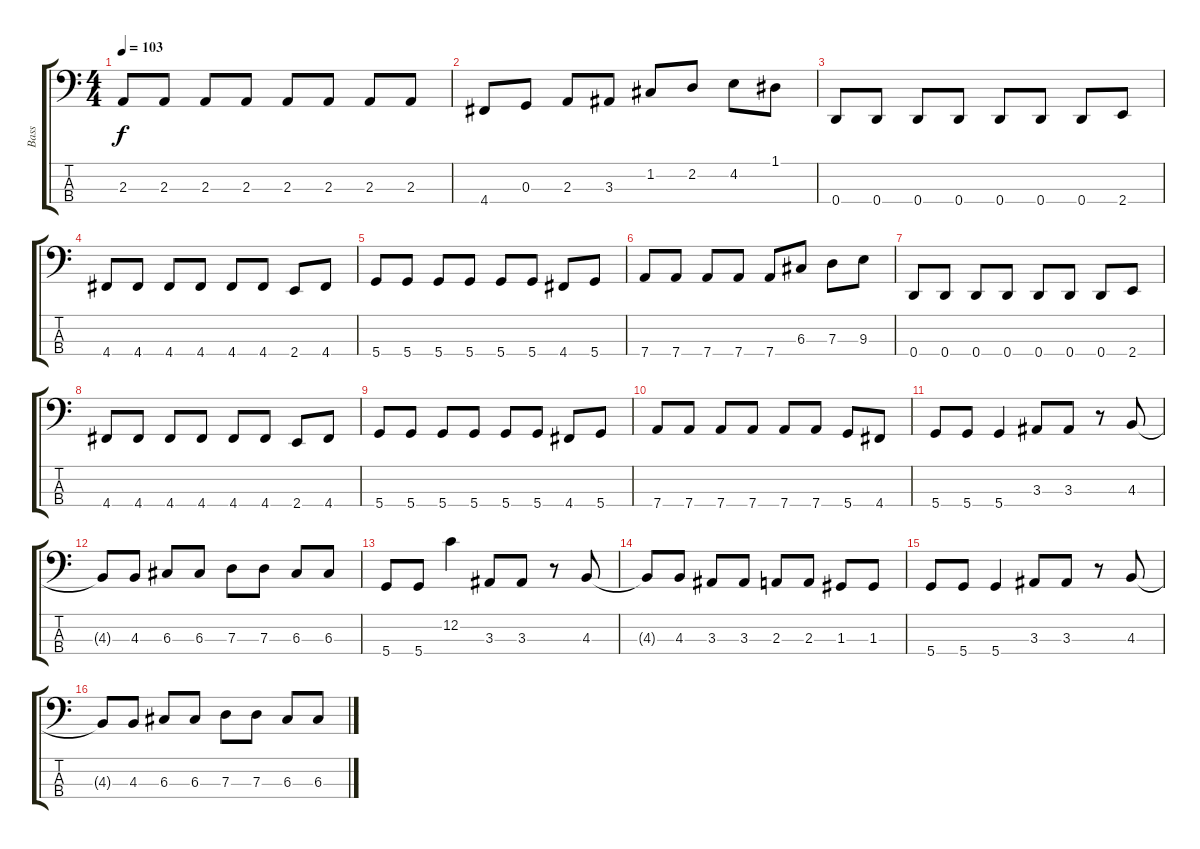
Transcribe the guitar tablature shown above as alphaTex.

\track ("Bass" "Bass") {instrument electricbassfinger}
\staff {score tabs}
\tuning (D2 C2 G1 D1) {hide}
\ts (4 4)
\tempo 103
\clef f4
\ks c
2.3.8{dy f} 2.3.8 2.3.8 2.3.8 2.3.8 2.3.8 2.3.8 2.3.8 |
4.4.8 0.3.8 2.3.8 3.3.8 1.2.8 2.2.8 4.2.8 1.1.8 |
0.4.8 0.4.8 0.4.8 0.4.8 0.4.8 0.4.8 0.4.8 2.4.8 |
4.4.8 4.4.8 4.4.8 4.4.8 4.4.8 4.4.8 2.4.8 4.4.8 |
5.4.8 5.4.8 5.4.8 5.4.8 5.4.8 5.4.8 4.4.8 5.4.8 |
7.4.8 7.4.8 7.4.8 7.4.8 7.4.8 6.3.8 7.3.8 9.3.8 |
0.4.8 0.4.8 0.4.8 0.4.8 0.4.8 0.4.8 0.4.8 2.4.8 |
4.4.8 4.4.8 4.4.8 4.4.8 4.4.8 4.4.8 2.4.8 4.4.8 |
5.4.8 5.4.8 5.4.8 5.4.8 5.4.8 5.4.8 4.4.8 5.4.8 |
7.4.8 7.4.8 7.4.8 7.4.8 7.4.8 7.4.8 5.4.8 4.4.8 |
5.4.8 5.4.8 5.4.4 3.3.8 3.3.8 r.8 4.3.8 |
4.3{t}.8 4.3.8 6.3.8 6.3.8 7.3.8 7.3.8 6.3.8 6.3.8 |
5.4.8 5.4.8 12.2.4 3.3.8 3.3.8 r.8 4.3.8 |
4.3{t}.8 4.3.8 3.3.8 3.3.8 2.3.8 2.3.8 1.3.8 1.3.8 |
5.4.8 5.4.8 5.4.4 3.3.8 3.3.8 r.8 4.3.8 |
4.3{t}.8 4.3.8 6.3.8 6.3.8 7.3.8 7.3.8 6.3.8 6.3.8
